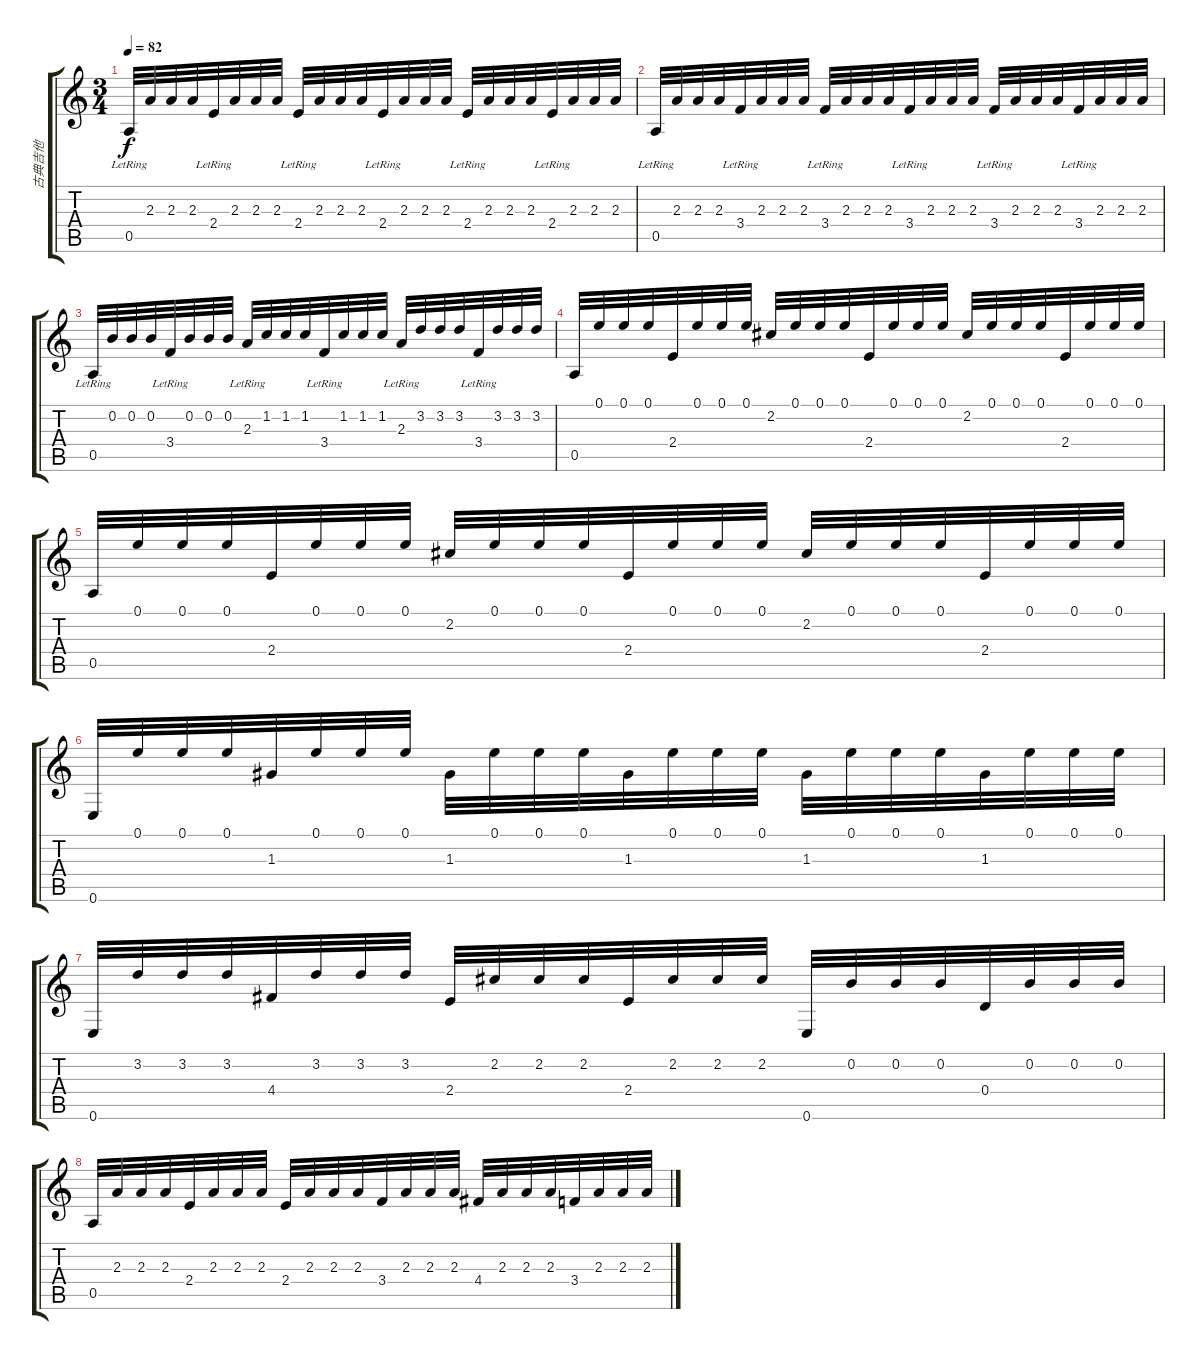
\track ("古典吉他" "古典吉他") {instrument acousticguitarnylon}
\staff {score tabs}
\tuning (E4 B3 G3 D3 A2 E2) {hide}
\ts (3 4)
\tempo 82
\clef g2
\ks c
0.5{lr}.32{dy f} 2.3.32 2.3.32 2.3.32 2.4{lr}.32 2.3.32 2.3.32 2.3.32 2.4{lr}.32 2.3.32 2.3.32 2.3.32 2.4{lr}.32 2.3.32 2.3.32 2.3.32 2.4{lr}.32 2.3.32 2.3.32 2.3.32 2.4{lr}.32 2.3.32 2.3.32 2.3.32 |
0.5{lr}.32 2.3.32 2.3.32 2.3.32 3.4{lr}.32 2.3.32 2.3.32 2.3.32 3.4{lr}.32 2.3.32 2.3.32 2.3.32 3.4{lr}.32 2.3.32 2.3.32 2.3.32 3.4{lr}.32 2.3.32 2.3.32 2.3.32 3.4{lr}.32 2.3.32 2.3.32 2.3.32 |
0.5{lr}.32 0.2.32 0.2.32 0.2.32 3.4{lr}.32 0.2.32 0.2.32 0.2.32 2.3{lr}.32 1.2.32 1.2.32 1.2.32 3.4{lr}.32 1.2.32 1.2.32 1.2.32 2.3{lr}.32 3.2.32 3.2.32 3.2.32 3.4{lr}.32 3.2.32 3.2.32 3.2.32 |
0.5.32 0.1.32 0.1.32 0.1.32 2.4.32 0.1.32 0.1.32 0.1.32 2.2.32 0.1.32 0.1.32 0.1.32 2.4.32 0.1.32 0.1.32 0.1.32 2.2.32 0.1.32 0.1.32 0.1.32 2.4.32 0.1.32 0.1.32 0.1.32 |
0.5.32 0.1.32 0.1.32 0.1.32 2.4.32 0.1.32 0.1.32 0.1.32 2.2.32 0.1.32 0.1.32 0.1.32 2.4.32 0.1.32 0.1.32 0.1.32 2.2.32 0.1.32 0.1.32 0.1.32 2.4.32 0.1.32 0.1.32 0.1.32 |
0.6.32 0.1.32 0.1.32 0.1.32 1.3.32 0.1.32 0.1.32 0.1.32 1.3.32 0.1.32 0.1.32 0.1.32 1.3.32 0.1.32 0.1.32 0.1.32 1.3.32 0.1.32 0.1.32 0.1.32 1.3.32 0.1.32 0.1.32 0.1.32 |
0.6.32 3.2.32 3.2.32 3.2.32 4.4.32 3.2.32 3.2.32 3.2.32 2.4.32 2.2.32 2.2.32 2.2.32 2.4.32 2.2.32 2.2.32 2.2.32 0.6.32 0.2.32 0.2.32 0.2.32 0.4.32 0.2.32 0.2.32 0.2.32 |
0.5.32 2.3.32 2.3.32 2.3.32 2.4.32 2.3.32 2.3.32 2.3.32 2.4.32 2.3.32 2.3.32 2.3.32 3.4.32 2.3.32 2.3.32 2.3.32 4.4.32 2.3.32 2.3.32 2.3.32 3.4.32 2.3.32 2.3.32 2.3.32
